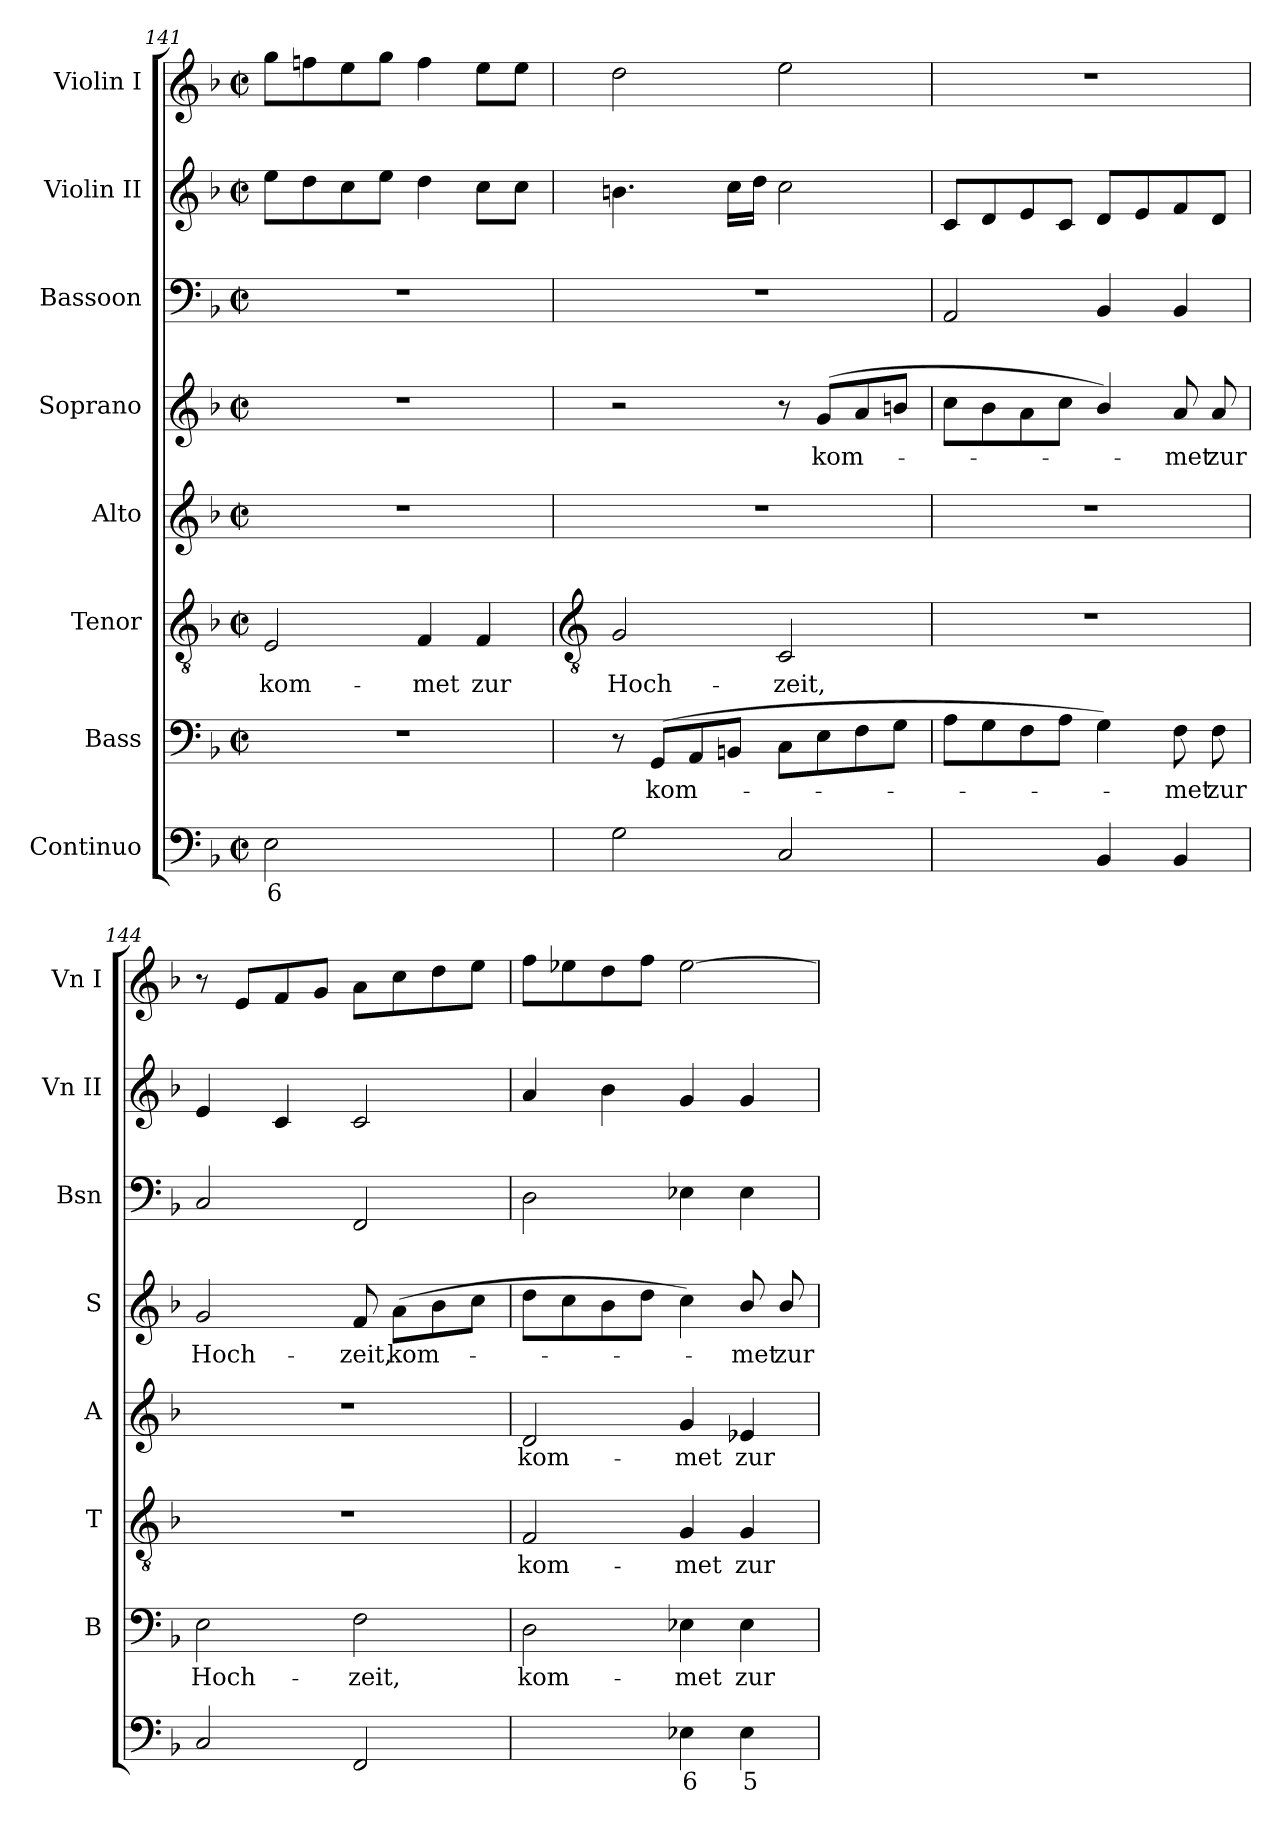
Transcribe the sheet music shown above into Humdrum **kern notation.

**kern	**text	**kern	**text	**kern	**text	**kern	**text	**kern	**text	**kern	**kern	**kern
*part8	*part8	*part7	*part7	*part6	*part6	*part5	*part5	*part4	*part4	*part3	*part2	*part1
*staff8	*staff8	*staff7	*staff7	*staff6	*staff6	*staff5	*staff5	*staff4	*staff4	*staff3	*staff2	*staff1
*I"Continuo	*	*I"Bass	*	*I"Tenor	*	*I"Alto	*	*I"Soprano	*	*I"Bassoon	*I"Violin II	*I"Violin I
*	*	*I'B	*	*I'T	*	*I'A	*	*I'S	*	*I'Bsn	*I'Vn II	*I'Vn I
*clefF4	*	*clefF4	*	*clefGv2	*	*clefG2	*	*clefG2	*	*clefF4	*clefG2	*clefG2
*k[b-]	*	*k[b-]	*	*k[b-]	*	*k[b-]	*	*k[b-]	*	*k[b-]	*k[b-]	*k[b-]
*F:	*	*F:	*	*F:	*	*F:	*	*F:	*	*F:	*F:	*F:
*M2/2	*	*M2/2	*	*M2/2	*	*M2/2	*	*M2/2	*	*M2/2	*M2/2	*M2/2
*met(c|)	*	*met(c|)	*	*met(c|)	*	*met(c|)	*	*met(c|)	*	*met(c|)	*met(c|)	*met(c|)
=141	=141	=141	=141	=141	=141	=141	=141	=141	=141	=141	=141	=141
!	!LO:LY:b	!	!	!	!LO:LY:b	!	!	!	!	!	!	!
2E	6	1r	.	2E	kom-	1r	.	1r	.	1r	8eeL	8ggL
.	.	.	.	.	.	.	.	.	.	.	8dd	8ffn
.	.	.	.	.	.	.	.	.	.	.	8cc	8ee
.	.	.	.	.	.	.	.	.	.	.	8eeJ	8ggJ
!	!LO:LY:b	!	!	!	!LO:LY:b	!	!	!	!	!	!	!
[4Fyy	6	.	.	4F	-met	.	.	.	.	.	4dd	4ff
!	!LO:LY:b	!	!	!	!LO:LY:b	!	!	!	!	!	!	!
4Fyy]	5	.	.	4F	zur	.	.	.	.	.	8ccL	8eeL
.	.	.	.	.	.	.	.	.	.	.	8ccJ	8eeJ
!!LO:LB:g=z
=142	=142	=142	=142	=142	=142	=142	=142	=142	=142	=142	=142	=142
*	*	*	*	*clefGv2	*	*	*	*	*	*	*	*
!	!	!	!	!	!LO:LY:b	!	!	!	!	!	!	!
2G	.	8r	.	2G	Hoch-	1r	.	2r	.	1r	4.bn	2dd
!	!	!	!LO:LY:b	!	!	!	!	!	!	!	!	!
.	.	(>8GGL	kom-	.	.	.	.	.	.	.	.	.
.	.	8AA	.	.	.	.	.	.	.	.	.	.
.	.	8BBnJ	.	.	.	.	.	.	.	.	16ccLL	.
.	.	.	.	.	.	.	.	.	.	.	16ddJJ	.
!	!	!	!	!	!LO:LY:b	!	!	!	!	!	!	!
2C	.	8CL	.	2C	-zeit,	.	.	8r	.	.	2cc	2ee
!	!	!	!	!	!	!	!	!	!LO:LY:b	!	!	!
.	.	8E	.	.	.	.	.	(>8gL	kom-	.	.	.
.	.	8F	.	.	.	.	.	8a	.	.	.	.
.	.	8GJ	.	.	.	.	.	8bnJ	.	.	.	.
=143	=143	=143	=143	=143	=143	=143	=143	=143	=143	=143	=143	=143
!	!LO:LY:b	!	!	!	!	!	!	!	!	!	!	!
[4AAyy	5	8AL	.	1r	.	1r	.	8ccL	.	2AA	8cL	1r
.	.	8G	.	.	.	.	.	8b-	.	.	8d	.
!	!LO:LY:b	!	!	!	!	!	!	!	!	!	!	!
4AAyy]	6	8F	.	.	.	.	.	8a	.	.	8e	.
.	.	8AJ	.	.	.	.	.	8ccJ	.	.	8cJ	.
4BB-	.	4G)	.	.	.	.	.	4b-/)	.	4BB-	8dL	.
.	.	.	.	.	.	.	.	.	.	.	8e	.
!	!	!	!LO:LY:b	!	!	!	!	!	!LO:LY:b	!	!	!
4BB-	.	8F	met	.	.	.	.	8a	met	4BB-	8f	.
!	!	!	!LO:LY:b	!	!	!	!	!	!LO:LY:b	!	!	!
.	.	8F	zur	.	.	.	.	8a	zur	.	8dJ	.
=144	=144	=144	=144	=144	=144	=144	=144	=144	=144	=144	=144	=144
!	!	!	!LO:LY:b	!	!	!	!	!	!LO:LY:b	!	!	!
2C	.	2E	Hoch-	1r	.	1r	.	2g	Hoch-	2C	4e	8r
.	.	.	.	.	.	.	.	.	.	.	.	8eL
.	.	.	.	.	.	.	.	.	.	.	4c	8f
.	.	.	.	.	.	.	.	.	.	.	.	8gJ
!	!	!	!LO:LY:b	!	!	!	!	!	!LO:LY:b	!	!	!
2FF	.	2F	-zeit,	.	.	.	.	8f	-zeit,	2FF	2c	8aL
!	!	!	!	!	!	!	!	!	!LO:LY:b	!	!	!
.	.	.	.	.	.	.	.	(>8aL	kom-	.	.	8cc
.	.	.	.	.	.	.	.	8b-	.	.	.	8dd
.	.	.	.	.	.	.	.	8ccJ	.	.	.	8eeJ
=145	=145	=145	=145	=145	=145	=145	=145	=145	=145	=145	=145	=145
!	!LO:LY:b	!	!LO:LY:b	!	!LO:LY:b	!	!LO:LY:b	!	!	!	!	!
[4Dyy	5	2D	kom-	2F	kom-	2d	kom-	8ddL	.	2D	4a	8ffL
.	.	.	.	.	.	.	.	8cc	.	.	.	8ee-X
!	!LO:LY:b	!	!	!	!	!	!	!	!	!	!	!
4Dyy]	6	.	.	.	.	.	.	8b-	.	.	4b-	8dd
.	.	.	.	.	.	.	.	8ddJ	.	.	.	8ffJ
!	!LO:LY:b	!	!LO:LY:b	!	!LO:LY:b	!	!LO:LY:b	!	!	!	!	!
4E-X	6	4E-X	-met	4G	-met	4g	-met	4cc)	.	4E-X	4g	[2ee-
!	!LO:LY:b	!	!LO:LY:b	!	!LO:LY:b	!	!LO:LY:b	!	!LO:LY:b	!	!	!
4E-	5	4E-	zur	4G	zur	4e-X	zur	8b-/	met	4E-	4g	.
!	!	!	!	!	!	!	!	!	!LO:LY:b	!	!	!
.	.	.	.	.	.	.	.	8b-/	zur	.	.	.
=	=	=	=	=	=	=	=	=	=	=	=	=
*-	*-	*-	*-	*-	*-	*-	*-	*-	*-	*-	*-	*-
